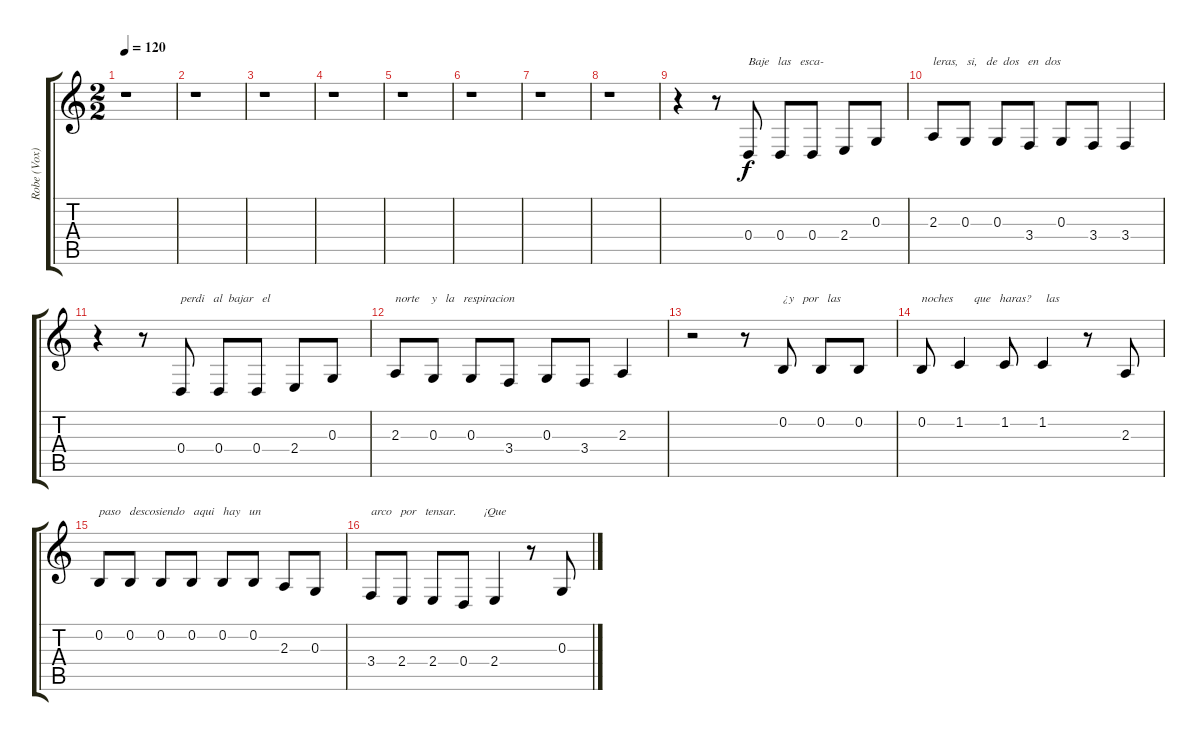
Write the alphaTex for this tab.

\track ("Robe (Vox)" "Robe (Vox)") {instrument tenorsax}
\staff {score tabs}
\tuning (E4 B3 G3 D3 A2 E2) {hide}
\ts (2 2)
\tempo 120
\clef g2
\ks c
r.1{dy f} |
r.1 |
r.1 |
r.1 |
r.1 |
r.1 |
r.1 |
r.1 |
r.4 r.8 0.4.8{txt "Baje   las   esca-"} 0.4.8 0.4.8 2.4.8 0.3.8 |
2.3.8{txt "leras,   si,   de  dos   en  dos"} 0.3.8 0.3.8 3.4.8 0.3.8 3.4.8 3.4.4 |
r.4 r.8 0.4.8{txt "perdi   al  bajar   el"} 0.4.8 0.4.8 2.4.8 0.3.8 |
2.3.8{txt "norte    y   la   respiracion"} 0.3.8 0.3.8 3.4.8 0.3.8 3.4.8 2.3.4 |
r.2 r.8 0.2.8{txt "¿y   por   las"} 0.2.8 0.2.8 |
0.2.8{txt "noches       que   haras?     las"} 1.2.4 1.2.8 1.2.4 r.8 2.3.8 |
0.2.8{txt "paso   descosiendo   aqui   hay   un"} 0.2.8 0.2.8 0.2.8 0.2.8 0.2.8 2.3.8 0.3.8 |
3.4.8{txt "arco   por   tensar.         ¡Que"} 2.4.8 2.4.8 0.4.8 2.4.4 r.8 0.3.8
